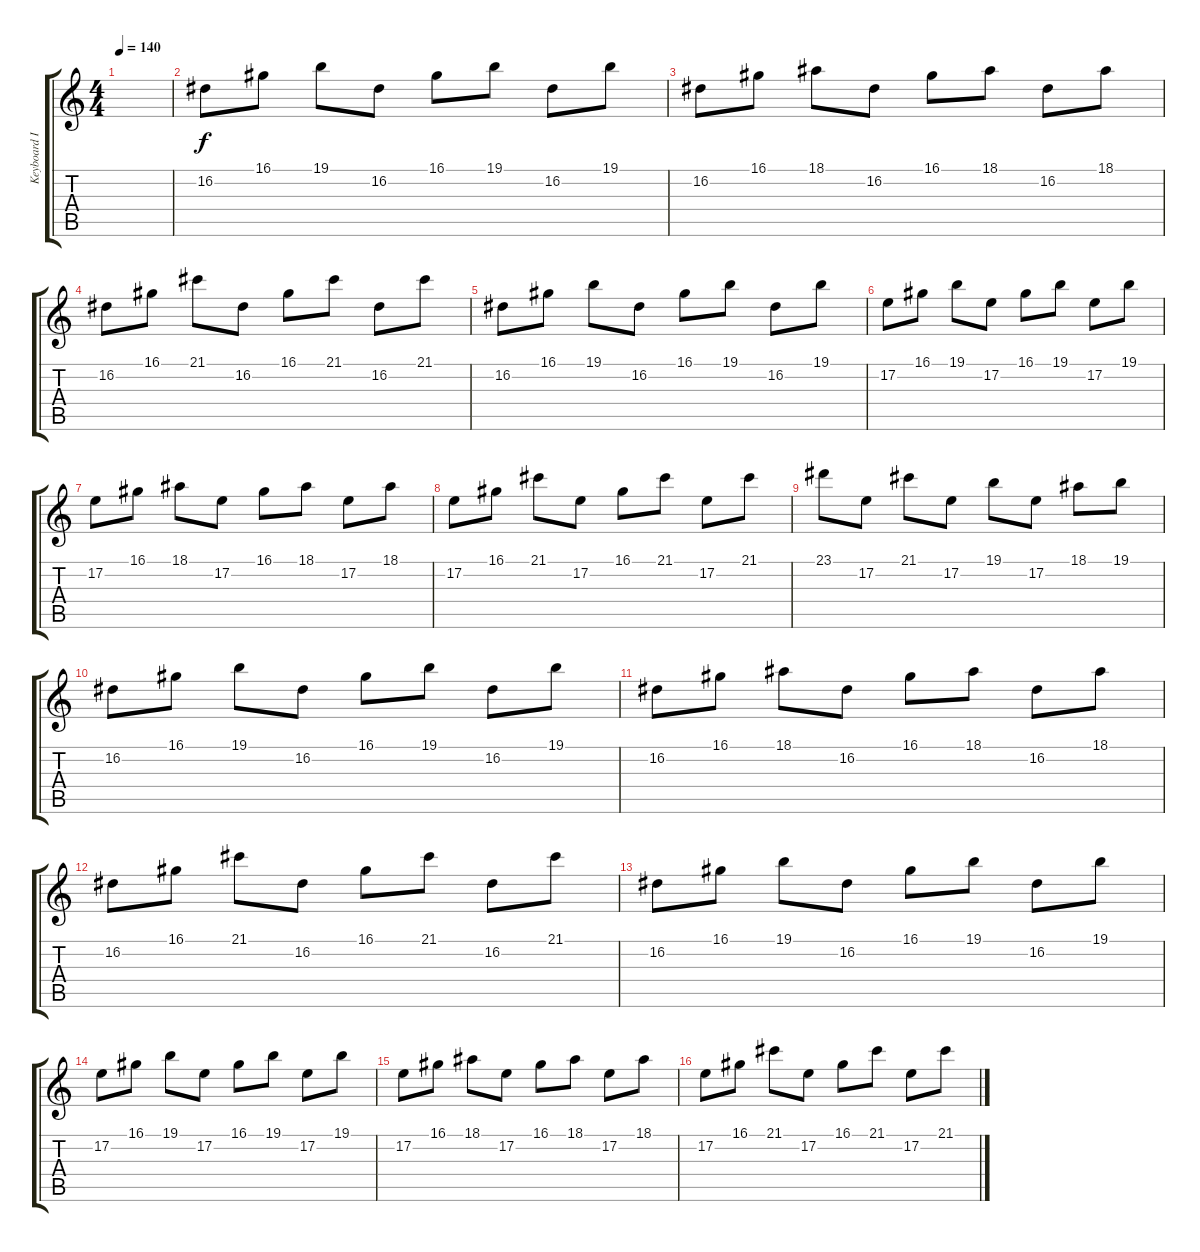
\track ("Keyboard II" "Keyboard I") {instrument lead1square}
\staff {score tabs}
\tuning (E4 B3 G3 D3 A2 E2) {hide}
\ts (4 4)
\tempo 140
\clef g2
\ks c
|
16.2.8{volume 9 instrument fx5brightness} 16.1.8 19.1.8 16.2.8 16.1.8 19.1.8 16.2.8 19.1.8 |
16.2.8 16.1.8 18.1.8 16.2.8 16.1.8 18.1.8 16.2.8 18.1.8 |
16.2.8 16.1.8 21.1.8 16.2.8 16.1.8 21.1.8 16.2.8 21.1.8 |
16.2.8 16.1.8 19.1.8 16.2.8 16.1.8 19.1.8 16.2.8 19.1.8 |
17.2.8 16.1.8 19.1.8 17.2.8 16.1.8 19.1.8 17.2.8 19.1.8 |
17.2.8 16.1.8 18.1.8 17.2.8 16.1.8 18.1.8 17.2.8 18.1.8 |
17.2.8 16.1.8 21.1.8 17.2.8 16.1.8 21.1.8 17.2.8 21.1.8 |
23.1.8 17.2.8 21.1.8 17.2.8 19.1.8 17.2.8 18.1.8 19.1.8 |
16.2.8{volume 9 instrument fx5brightness} 16.1.8 19.1.8 16.2.8 16.1.8 19.1.8 16.2.8 19.1.8 |
16.2.8 16.1.8 18.1.8 16.2.8 16.1.8 18.1.8 16.2.8 18.1.8 |
16.2.8 16.1.8 21.1.8 16.2.8 16.1.8 21.1.8 16.2.8 21.1.8 |
16.2.8 16.1.8 19.1.8 16.2.8 16.1.8 19.1.8 16.2.8 19.1.8 |
17.2.8 16.1.8 19.1.8 17.2.8 16.1.8 19.1.8 17.2.8 19.1.8 |
17.2.8 16.1.8 18.1.8 17.2.8 16.1.8 18.1.8 17.2.8 18.1.8 |
17.2.8 16.1.8 21.1.8 17.2.8 16.1.8 21.1.8 17.2.8 21.1.8
